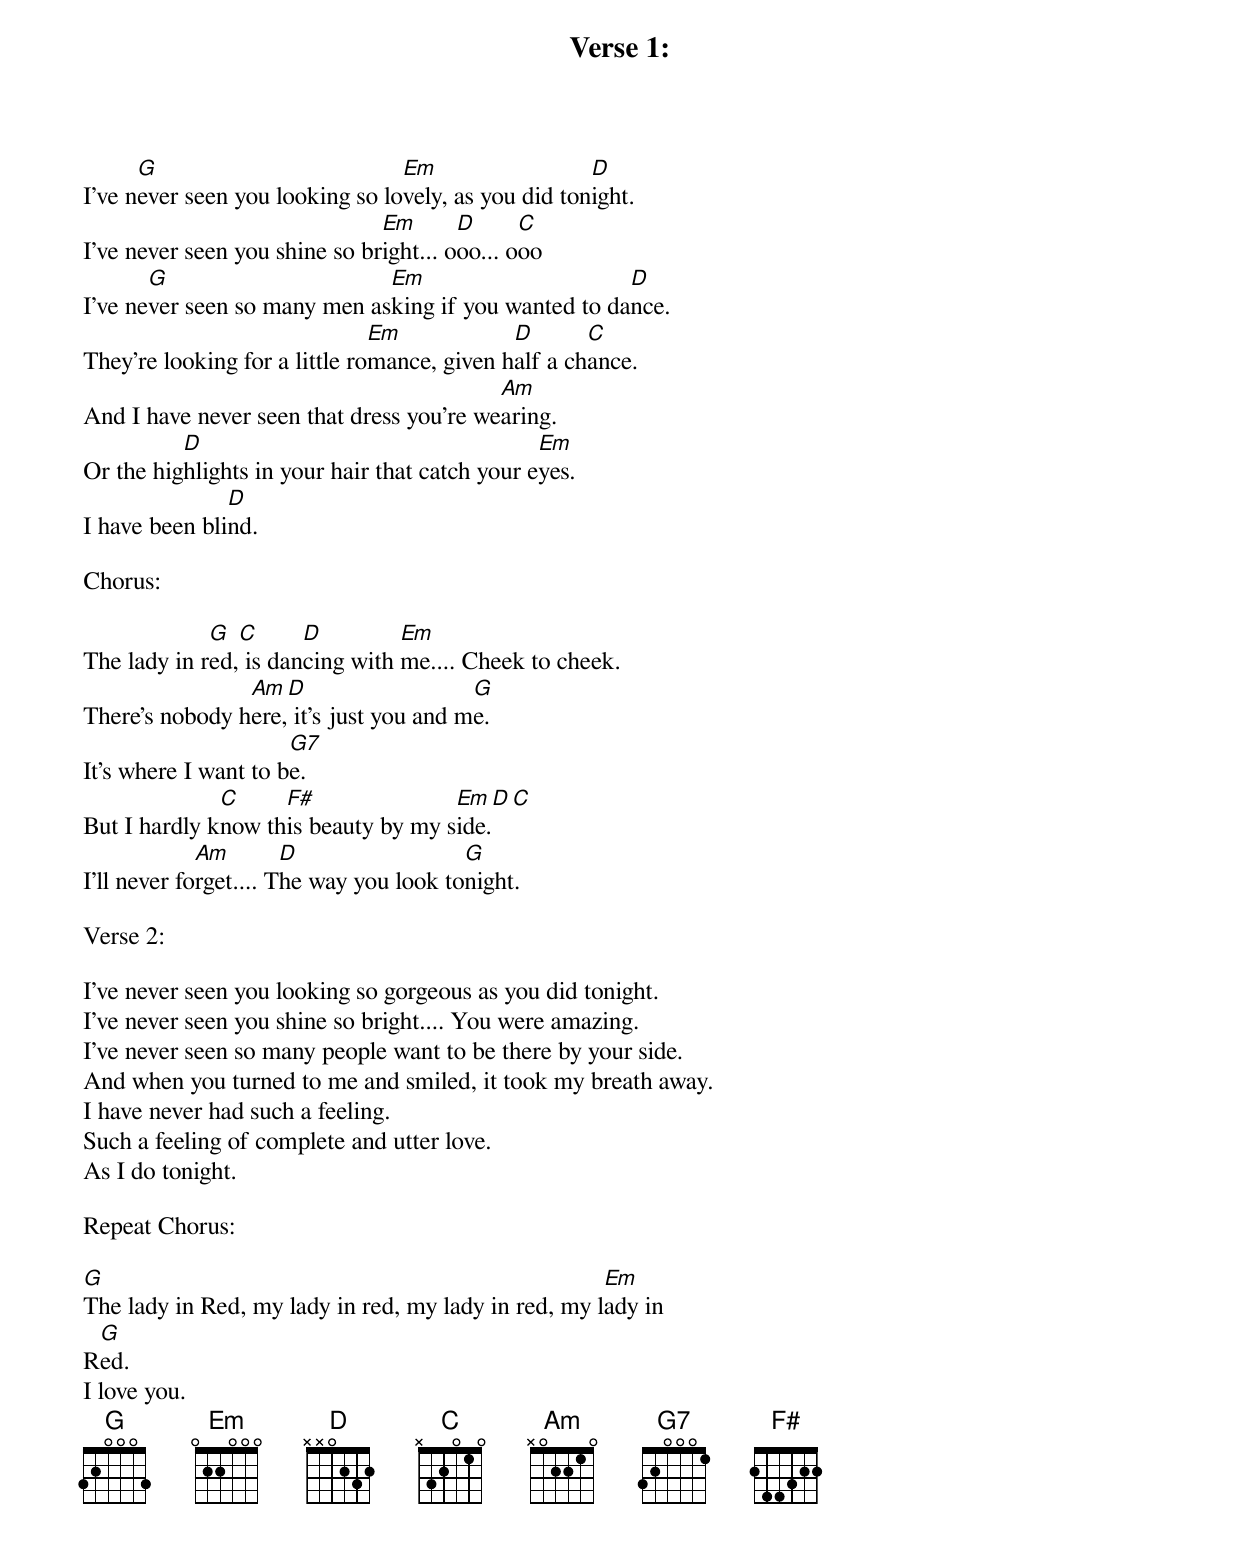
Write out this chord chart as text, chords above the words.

Verse 1:
      G                          Em                  D
I've never seen you looking so lovely, as you did tonight.
                               Em       D      C
I've never seen you shine so bright... ooo... ooo
       G                      Em                      D
I've never seen so many men asking if you wanted to dance.
                               Em            D       C
They're looking for a little romance, given half a chance.
                                          Am
And I have never seen that dress you're wearing.
          D                                     Em
Or the highlights in your hair that catch your eyes.
               D
I have been blind.

Chorus:

             G  C      D         Em
The lady in red, is dancing with me.... Cheek to cheek.
                Am  D                   G
There's nobody here, it's just you and me.
                      G7
It's where I want to be.
              C     F#               Em    D C
But I hardly know this beauty by my side.
             Am        D                 G
I'll never forget.... The way you look tonight.

Verse 2:

I've never seen you looking so gorgeous as you did tonight.
I've never seen you shine so bright.... You were amazing.
I've never seen so many people want to be there by your side.
And when you turned to me and smiled, it took my breath away.
I have never had such a feeling.
Such a feeling of complete and utter love.
As I do tonight.

Repeat Chorus:

G                                                    Em
The lady in Red, my lady in red, my lady in red, my lady in
 G
Red.
I love you.
